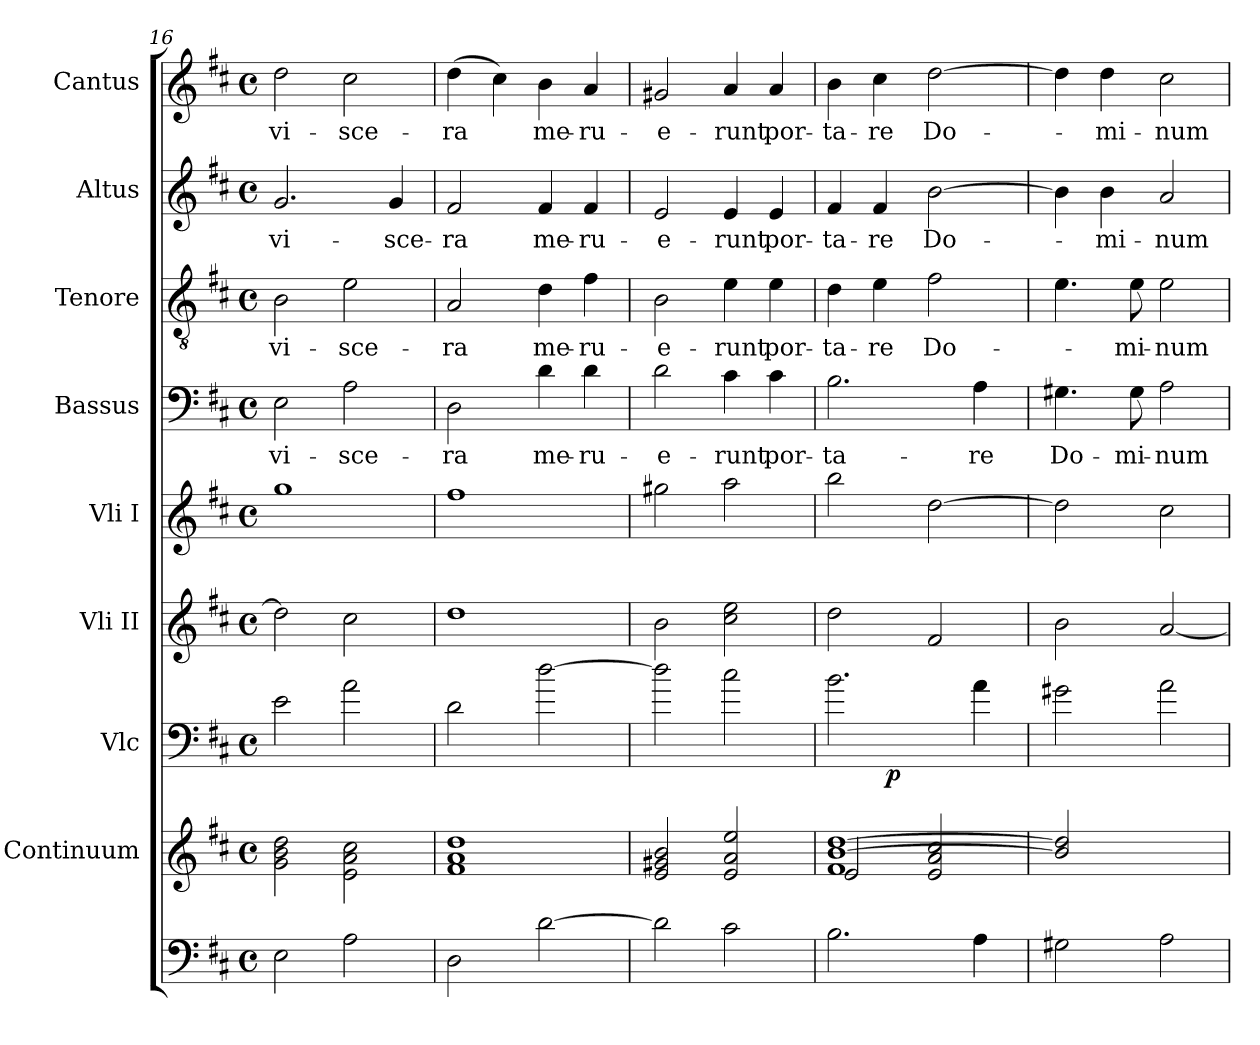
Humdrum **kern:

**kern	**kern	**kern	**dynam	**kern	**kern	**kern	**text	**kern	**text	**kern	**text	**kern	**text
*part9	*part8	*part7	*part7	*part6	*part5	*part4	*part4	*part3	*part3	*part2	*part2	*part1	*part1
*staff9	*staff8	*staff7	*staff7	*staff6	*staff5	*staff4	*staff4	*staff3	*staff3	*staff2	*staff2	*staff1	*staff1
*	*I"Continuum	*I"Vlc	*	*I"Vli II	*I"Vli I	*I"Bassus	*	*I"Tenore	*	*I"Altus	*	*I"Cantus	*
*clefF4	*clefG2	*clefF4	*	*clefG2	*clefG2	*clefF4	*	*clefGv2	*	*clefG2	*	*clefG2	*
*	*	*ITrd7c12	*	*	*	*	*	*	*	*	*	*	*
*k[f#c#]	*k[f#c#]	*k[f#c#]	*	*k[f#c#]	*k[f#c#]	*k[f#c#]	*	*k[f#c#]	*	*k[f#c#]	*	*k[f#c#]	*
*D:	*D:	*D:	*	*D:	*D:	*D:	*	*D:	*	*D:	*	*D:	*
*M4/4	*M4/4	*M4/4	*	*M4/4	*M4/4	*M4/4	*	*M4/4	*	*M4/4	*	*M4/4	*
*met(c)	*met(c)	*met(c)	*	*met(c)	*met(c)	*met(c)	*	*met(c)	*	*met(c)	*	*met(c)	*
=16	=16	=16	=16	=16	=16	=16	=16	=16	=16	=16	=16	=16	=16
!	!	!	!	!	!	!	!LO:LY:b	!	!LO:LY:b	!	!LO:LY:b	!	!LO:LY:b
2E\	2g\ 2b\ 2dd\	2E\	.	2dd\]	1gg	2E\	vi-	2B\	vi-	2.g/	vi-	2dd\	vi-
!	!	!	!	!	!	!	!LO:LY:b	!	!LO:LY:b	!	!	!	!LO:LY:b
2A\	2e\ 2a\ 2cc#\	2A\	.	2cc#\	.	2A\	-sce-	2e\	-sce-	.	.	2cc#\	-sce-
!	!	!	!	!	!	!	!	!	!	!	!LO:LY:b	!	!
.	.	.	.	.	.	.	.	.	.	4g/	-sce-	.	.
=17	=17	=17	=17	=17	=17	=17	=17	=17	=17	=17	=17	=17	=17
*	*^	*	*	*	*	*	*	*	*	*	*	*	*
!	!	!	!	!	!	!	!	!LO:LY:b	!	!LO:LY:b	!	!LO:LY:b	!	!LO:LY:b
2D\	1dd	1f# 1a	2D\	.	1dd	1ff#	2D\	-ra	2A/	-ra	2f#/	-ra	(>4dd\	-ra
.	.	.	.	.	.	.	.	.	.	.	.	.	4cc#\)	.
!	!	!	!	!	!	!	!	!LO:LY:b	!	!LO:LY:b	!	!LO:LY:b	!	!LO:LY:b
[>2d\	.	.	[>2d\	.	.	.	4d\	me-	4d\	me-	4f#/	me-	4b\	me-
!	!	!	!	!	!	!	!	!LO:LY:b	!	!LO:LY:b	!	!LO:LY:b	!	!LO:LY:b
.	.	.	.	.	.	.	4d\	-ru-	4f#\	-ru-	4f#/	-ru-	4a/	-ru-
*	*v	*v	*	*	*	*	*	*	*	*	*	*	*	*
!!LO:PB:g=z
=18	=18	=18	=18	=18	=18	=18	=18	=18	=18	=18	=18	=18	=18
!	!	!	!	!	!	!	!LO:LY:b	!	!LO:LY:b	!	!LO:LY:b	!	!LO:LY:b
2d\]	2e/ 2g#X/ 2b/	2d\]	.	2b\	2gg#X\	2d\	-e-	2B\	-e-	2e/	-e-	2g#X/	-e-
!	!	!	!	!	!	!	!LO:LY:b	!	!LO:LY:b	!	!LO:LY:b	!	!LO:LY:b
2c#\	2e/ 2a/ 2ee/	2c#\	.	2cc#\ 2ee\	2aa\	4c#\	-runt	4e\	-runt	4e/	-runt	4a/	-runt
!	!	!	!	!	!	!	!LO:LY:b	!	!LO:LY:b	!	!LO:LY:b	!	!LO:LY:b
.	.	.	.	.	.	4c#\	por-	4e\	por-	4e/	por-	4a/	por-
=19	=19	=19	=19	=19	=19	=19	=19	=19	=19	=19	=19	=19	=19
*	*^	*	*	*	*	*	*	*	*	*	*	*	*
*	*	*^	*	*	*	*	*	*	*	*	*	*	*	*
!	!	!	!	!	!	!	!	!	!LO:LY:b	!	!LO:LY:b	!	!LO:LY:b	!	!LO:LY:b
*	*	*	*	*^	*	*	*	*	*	*	*	*	*	*	*
2.B\	[<1b [<1dd	1f#	2e/	2.B\	4ryy	.	2dd\	2bb\	2.B\	-ta-	4d\	-ta-	4f#/	-ta-	4b\	-ta-
!	!	!	!	!	!	!	!	!	!	!	!	!LO:LY:b	!	!LO:LY:b	!	!LO:LY:b
.	.	.	.	.	32ryy	.	.	.	.	.	4e\	-re	4f#/	-re	4cc#\	-re
!	!	!	!	!	!	!LO:DY:b	!	!	!	!	!	!	!	!	!	!
.	.	.	.	.	2ryy	p	.	.	.	.	.	.	.	.	.	.
!	!	!	!	!	!	!	!	!	!	!	!	!LO:LY:b	!	!LO:LY:b	!	!LO:LY:b
.	.	.	2e/ 2a/ 2cc#/	.	.	.	2f#/	[>2dd\	.	.	2f#\	Do-	[>2b\	Do-	[>2dd\	Do-
!	!	!	!	!	!	!	!	!	!	!LO:LY:b	!	!	!	!	!	!
4A\	.	.	.	4A\	.	.	.	.	4A\	-re	.	.	.	.	.	.
.	.	.	.	.	8..ryy	.	.	.	.	.	.	.	.	.	.	.
=20	=20	=20	=20	=20	=20	=20	=20	=20	=20	=20	=20	=20	=20	=20	=20	=20
!	!	!	!	!	!	!	!	!	!	!LO:LY:b	!	!	!	!	!	!
*	*v	*v	*v	*	*	*	*	*	*	*	*	*	*	*	*	*
*	*	*v	*v	*	*	*	*	*	*	*	*	*	*	*
2G#X\	2b/] 2dd/]	2G#X\	.	2b\	2dd\]	4.G#X\	Do-	4.e\	.	4b\]	.	4dd\]	.
!	!	!	!	!	!	!	!	!	!	!	!LO:LY:b	!	!LO:LY:b
.	.	.	.	.	.	.	.	.	.	4b\	-mi-	4dd\	-mi-
!	!	!	!	!	!	!	!LO:LY:b	!	!LO:LY:b	!	!	!	!
.	.	.	.	.	.	8G#\	-mi-	8e\	-mi-	.	.	.	.
!	!	!	!	!	!	!	!LO:LY:b	!	!LO:LY:b	!	!LO:LY:b	!	!LO:LY:b
2A\	2ryy	2A\	.	[<2a/	2cc#\	2A\	-num	2e\	-num	2a/	-num	2cc#\	-num
=	=	=	=	=	=	=	=	=	=	=	=	=	=
*-	*-	*-	*-	*-	*-	*-	*-	*-	*-	*-	*-	*-	*-
